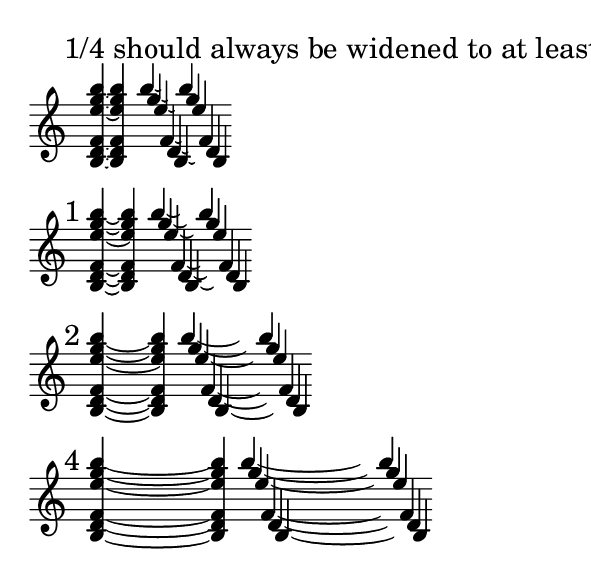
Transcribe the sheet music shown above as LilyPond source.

\paper { indent = 0  ragged-right = ##t paper-width = 10 \cm line-width = 9 \cm }

shapeTie =
  #(define-music-function (parser location offsets) (list?)
    #{
       \once \override Tie #'control-points = #(alter-curve $offsets)
    #})

#(define ((alter-curve offsets) grob)
   ;; get default control-points
   (let ((coords (ly:tie::calc-control-points grob))
         (n 0))
     ;; add offsets to default coordinates
     (define loop (lambda (n)
                    (set-car! (list-ref coords n)
                              (+ (list-ref offsets (* 2 n))
                                 (car (list-ref coords n))))
                    (set-cdr! (list-ref coords n)
                              (+ (list-ref offsets (1+ (* 2 n)))
                                 (cdr (list-ref coords n))))
                    (if (< n 3)
                        (loop (1+ n)))))
     ;; return altered coordinates
     (loop n)
     coords))

br = { \bar "" \break }

% #(set-global-staff-size 10)

\layout { \context { \Voice \override Tie #'direction = #DOWN \override Stem #'direction = #UP } }

\new Staff \with { \override StaffSymbol #'line-count = #5 \remove Time_signature_engraver } { \time 9999/1 \set tieWaitForNote = ##t 
    
    \mark "1/4 should always be widened to at least 1/2"
    <b d' f' e'' g'' b''>4*1/4 ~ q4
    <<
        \new Voice {
          \set tieWaitForNote = ##t 
          \once \override Tie #'control-points = 
          #'((1.45 . 3.45) (1.6 . 3.25) (1.85 . 3.25) (2.0 . 3.45)) 
          \transpose c b'' { c4*1/2 ~ c } }
        \new Voice {
          \set tieWaitForNote = ##t 
          \once \override Tie #'control-points = 
          #'((1.45 . 2.45) (1.6 . 2.25) (1.85 . 2.25) (2.0 . 2.45)) 
          \transpose c g'' { c4*1/2 ~ c } }
        \new Voice {
          \set tieWaitForNote = ##t 
          \once \override Tie #'control-points = 
          #'((1.45 . 1.45) (1.6 . 1.25) (1.85 . 1.25) (2.0 . 1.45)) 
          \transpose c e'' { c4*1/2 ~ c } }
        \new Voice {
          \set tieWaitForNote = ##t 
          \once \override Tie #'control-points = 
          #'((1.45 . -1.55) (1.6 . -1.75) (1.85 . -1.75) (2.0 . -1.55)) 
          \transpose c f' { c4*1/2 ~ c } }
        \new Voice {
          \set tieWaitForNote = ##t 
          \once \override Tie #'control-points = 
          #'((1.45 . -2.55) (1.6 . -2.75) (1.85 . -2.75) (2.0 . -2.55)) 
          \transpose c d' { c4*1/2 ~ c } }
        \new Voice {
          \set tieWaitForNote = ##t 
          \once \override Tie #'control-points = 
          #'((1.45 . -3.55) (1.6 . -3.75) (1.85 . -3.75) (2.0 . -3.55)) 
          \transpose c b { c4*1/2 ~ c } }
    >>  
    \br 
    
    
    \mark "1"
    <b d' f' e'' g'' b''>4 ~ q4
    \bar "" 
    <<
        \new Voice {
          \set tieWaitForNote = ##t 
          \once \override Tie #'control-points = 
          #'((1.55 . 3.45) (1.8 . 3.1) (2.5 . 3.1) (2.75 . 3.45)) 
          \transpose c b'' { c4 ~ c } }
        \new Voice {
          \set tieWaitForNote = ##t 
          \once \override Tie #'control-points = 
          #'((1.55 . 2.45) (1.8 . 2.1) (2.5 . 2.1) (2.75 . 2.45)) 
          \transpose c g'' { c4 ~ c } }
        \new Voice {
          \set tieWaitForNote = ##t 
          \once \override Tie #'control-points = 
          #'((1.55 . 1.45) (1.8 . 1.1) (2.5 . 1.1) (2.75 . 1.45)) 
          \transpose c e'' { c4 ~ c } }
        \new Voice {
          \set tieWaitForNote = ##t 
          \once \override Tie #'control-points = 
          #'((1.55 . -1.55) (1.8 . -1.9) (2.5 . -1.9) (2.75 . -1.55)) 
          \transpose c f' { c4 ~ c } }
        \new Voice {
          \set tieWaitForNote = ##t 
          \once \override Tie #'control-points = 
          #'((1.55 . -2.55) (1.8 . -2.9) (2.5 . -2.9) (2.75 . -2.55)) 
          \transpose c d' { c4 ~ c } }
        \new Voice {
          \set tieWaitForNote = ##t 
          \once \override Tie #'control-points = 
          #'((1.55 . -3.55) (1.8 . -3.9) (2.5 . -3.9) (2.75 . -3.55)) 
          \transpose c b { c4 ~ c } }
    >>  
    \br
    
    \mark "2"
    <b d' f' e'' g'' b''>4 ~ s4 q4
    \bar "" 
    <<
        \new Voice {
          \set tieWaitForNote = ##t 
          \once \override Tie #'control-points = 
          #'((1.6 . 3.25) (2.3 . 2.55) (4.9 . 2.55) (5.6 . 3.25)) 
          \transpose c b'' { c4 ~ s4 c } }
        \new Voice {
          \set tieWaitForNote = ##t 
          \once \override Tie #'control-points = 
          #'((1.6 . 2.25) (2.3 . 1.55) (4.9 . 1.55) (5.6 . 2.25)) 
          \transpose c g'' { c4 ~ s4 c } }
        \new Voice {
          \set tieWaitForNote = ##t 
          \once \override Tie #'control-points = 
          #'((1.6 . 1.25) (2.3 . 0.55) (4.9 . 0.55) (5.6 . 1.25)) 
          \transpose c e'' { c4 ~ s4 c } }
        \new Voice {
          \set tieWaitForNote = ##t 
          \once \override Tie #'control-points = 
          #'((1.6 . -1.75) (2.3 . -2.45) (4.9 . -2.45) (5.6 . -1.75)) 
          \transpose c f' { c4 ~ s4 c } }
        \new Voice {
          \set tieWaitForNote = ##t 
          \once \override Tie #'control-points = 
          #'((1.6 . -2.75) (2.3 . -3.45) (4.9 . -3.45) (5.6 . -2.75)) 
          \transpose c d' { c4 ~ s4 c } }
        \new Voice {
          \set tieWaitForNote = ##t 
          \once \override Tie #'control-points = 
          #'((1.6 . -3.75) (2.3 . -4.45) (4.9 . -4.45) (5.6 . -3.75)) 
          \transpose c b { c4 ~ s4 c } }
    >>  
    \br
    
    \mark "4"
    <b d' f' e'' g'' b''>4 ~ s2. q4
    \bar "" 
    <<
        \new Voice {
          \set tieWaitForNote = ##t 
          \once \override Tie #'control-points = 
          #'((1.6 . 3.35) (3.0 . 2.4) (10.05 . 2.4) (11.45 . 3.35)) 
          \transpose c b'' { c4 ~ s2. c4 } }
        \new Voice {
          \set tieWaitForNote = ##t 
          \once \override Tie #'control-points = 
          #'((1.6 . 2.35) (3.0 . 1.4) (10.05 . 1.4) (11.45 . 2.35)) 
          \transpose c g'' { c4 ~ s2. c4 } }
        \new Voice {
          \set tieWaitForNote = ##t 
          \once \override Tie #'control-points = 
          #'((1.6 . 1.35) (3.0 . 0.4) (10.05 . 0.4) (11.45 . 1.35)) 
          \transpose c e'' { c4 ~ s2. c4 } }
        \new Voice {
          \set tieWaitForNote = ##t 
          \once \override Tie #'control-points = 
          #'((1.6 . -1.65) (3.0 . -2.6) (10.05 . -2.6) (11.45 . -1.65)) 
          \transpose c f' { c4 ~ s2. c4 } }
        \new Voice {
          \set tieWaitForNote = ##t 
          \once \override Tie #'control-points = 
          #'((1.6 . -2.65) (3.0 . -3.6) (10.05 . -3.6) (11.45 . -2.65)) 
          \transpose c d' { c4 ~ s2. c4 } }
        \new Voice {
          \set tieWaitForNote = ##t 
          \once \override Tie #'control-points = 
          #'((1.6 . -3.65) (3.0 . -4.6) (10.05 . -4.6) (11.45 . -3.65)) 
          \transpose c b { c4 ~ s2. c4 } }
    >>  
    \br
    
  }